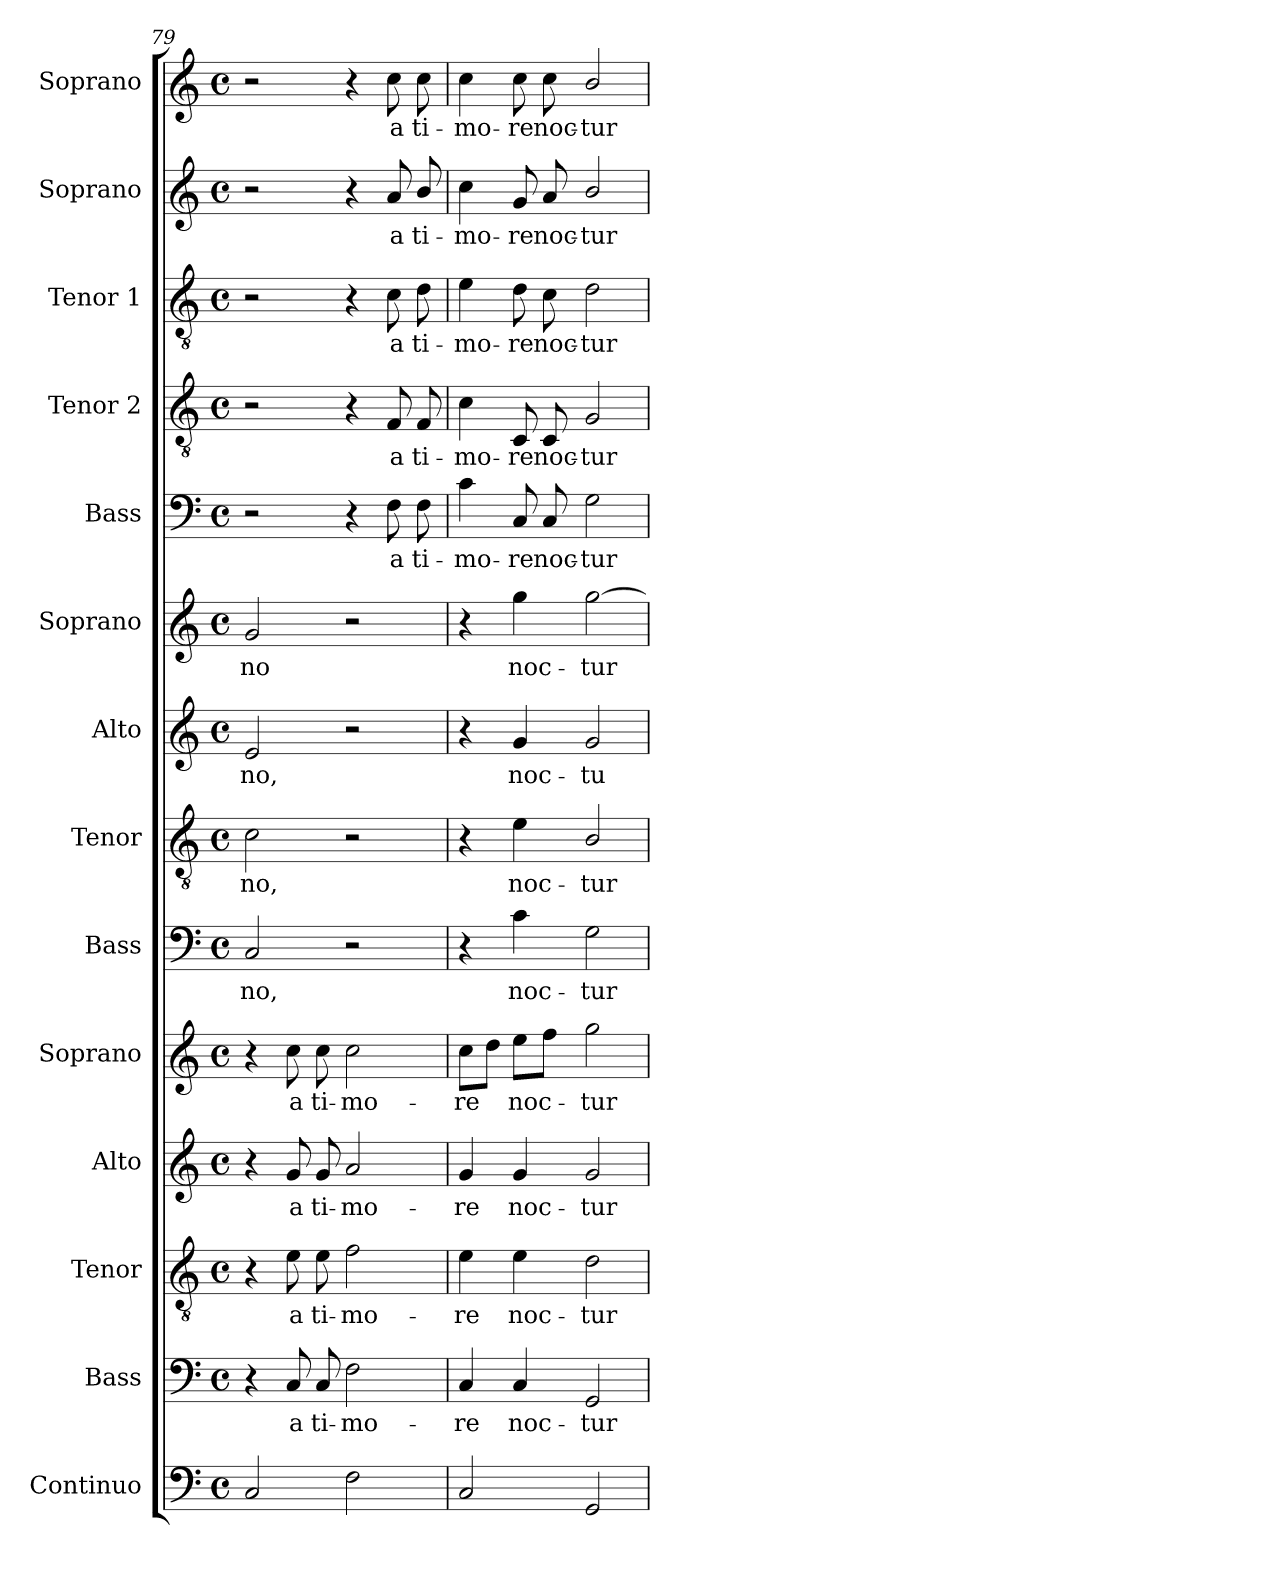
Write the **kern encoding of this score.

**kern	**kern	**text	**kern	**text	**kern	**text	**kern	**text	**kern	**text	**kern	**text	**kern	**text	**kern	**text	**kern	**text	**kern	**text	**kern	**text	**kern	**text	**kern	**text
*part14	*part13	*part13	*part12	*part12	*part11	*part11	*part10	*part10	*part9	*part9	*part8	*part8	*part7	*part7	*part6	*part6	*part5	*part5	*part4	*part4	*part3	*part3	*part2	*part2	*part1	*part1
*staff14	*staff13	*staff13	*staff12	*staff12	*staff11	*staff11	*staff10	*staff10	*staff9	*staff9	*staff8	*staff8	*staff7	*staff7	*staff6	*staff6	*staff5	*staff5	*staff4	*staff4	*staff3	*staff3	*staff2	*staff2	*staff1	*staff1
*I"Continuo	*I"Bass	*	*I"Tenor	*	*I"Alto	*	*I"Soprano	*	*I"Bass	*	*I"Tenor	*	*I"Alto	*	*I"Soprano	*	*I"Bass	*	*I"Tenor 2	*	*I"Tenor 1	*	*I"Soprano	*	*I"Soprano	*
*I'Cont.	*I'B.	*	*I'T.	*	*I'A.	*	*I'S.	*	*I'B.	*	*I'T.	*	*I'A.	*	*I'S.	*	*I'B.	*	*I'T2.	*	*I'T1.	*	*I'S.	*	*I'S.	*
*clefF4	*clefF4	*	*clefGv2	*	*clefG2	*	*clefG2	*	*clefF4	*	*clefGv2	*	*clefG2	*	*clefG2	*	*clefF4	*	*clefGv2	*	*clefGv2	*	*clefG2	*	*clefG2	*
*	*	*	*ITrd7c12	*	*	*	*	*	*	*	*ITrd7c12	*	*	*	*	*	*	*	*ITrd7c12	*	*ITrd7c12	*	*	*	*	*
*k[]	*k[]	*	*k[]	*	*k[]	*	*k[]	*	*k[]	*	*k[]	*	*k[]	*	*k[]	*	*k[]	*	*k[]	*	*k[]	*	*k[]	*	*k[]	*
*C:	*C:	*	*C:	*	*C:	*	*C:	*	*C:	*	*C:	*	*C:	*	*C:	*	*C:	*	*C:	*	*C:	*	*C:	*	*C:	*
*M4/4	*M4/4	*	*M4/4	*	*M4/4	*	*M4/4	*	*M4/4	*	*M4/4	*	*M4/4	*	*M4/4	*	*M4/4	*	*M4/4	*	*M4/4	*	*M4/4	*	*M4/4	*
*met(c)	*met(c)	*	*met(c)	*	*met(c)	*	*met(c)	*	*met(c)	*	*met(c)	*	*met(c)	*	*met(c)	*	*met(c)	*	*met(c)	*	*met(c)	*	*met(c)	*	*met(c)	*
=79	=79	=79	=79	=79	=79	=79	=79	=79	=79	=79	=79	=79	=79	=79	=79	=79	=79	=79	=79	=79	=79	=79	=79	=79	=79	=79
!	!	!	!	!	!	!	!	!	!	!LO:LY:b:color=#000000	!	!	!	!	!	!	!	!	!	!	!	!	!	!	!	!
!	!	!	!	!	!	!	!	!	!	!	!	!LO:LY:b:color=#000000	!	!	!	!	!	!	!	!	!	!	!	!	!	!
!	!	!	!	!	!	!	!	!	!	!	!	!	!	!LO:LY:b:color=#000000	!	!	!	!	!	!	!	!	!	!	!	!
!	!	!	!	!	!	!	!	!	!	!	!	!	!	!	!	!LO:LY:b:color=#000000	!	!	!	!	!	!	!	!	!	!
2Ci/	4r	.	4r	.	4r	.	4r	.	2Ci/	-no,	2Ci\	-no,	2ei/	-no,	2gi/	-no	2r	.	2r	.	2r	.	2r	.	2r	.
!	!	!LO:LY:b:color=#000000	!	!	!	!	!	!	!	!	!	!	!	!	!	!	!	!	!	!	!	!	!	!	!	!
!	!	!	!	!LO:LY:b:color=#000000	!	!	!	!	!	!	!	!	!	!	!	!	!	!	!	!	!	!	!	!	!	!
!	!	!	!	!	!	!LO:LY:b:color=#000000	!	!	!	!	!	!	!	!	!	!	!	!	!	!	!	!	!	!	!	!
!	!	!	!	!	!	!	!	!LO:LY:b:color=#000000	!	!	!	!	!	!	!	!	!	!	!	!	!	!	!	!	!	!
.	8Ci/	a	8Ei\	a	8gi/	a	8cci\	a	.	.	.	.	.	.	.	.	.	.	.	.	.	.	.	.	.	.
!	!	!LO:LY:b:color=#000000	!	!	!	!	!	!	!	!	!	!	!	!	!	!	!	!	!	!	!	!	!	!	!	!
!	!	!	!	!LO:LY:b:color=#000000	!	!	!	!	!	!	!	!	!	!	!	!	!	!	!	!	!	!	!	!	!	!
!	!	!	!	!	!	!LO:LY:b:color=#000000	!	!	!	!	!	!	!	!	!	!	!	!	!	!	!	!	!	!	!	!
!	!	!	!	!	!	!	!	!LO:LY:b:color=#000000	!	!	!	!	!	!	!	!	!	!	!	!	!	!	!	!	!	!
.	8Ci/	ti-	8Ei\	ti-	8gi/	ti-	8cci\	ti-	.	.	.	.	.	.	.	.	.	.	.	.	.	.	.	.	.	.
!	!	!LO:LY:b:color=#000000	!	!	!	!	!	!	!	!	!	!	!	!	!	!	!	!	!	!	!	!	!	!	!	!
!	!	!	!	!LO:LY:b:color=#000000	!	!	!	!	!	!	!	!	!	!	!	!	!	!	!	!	!	!	!	!	!	!
!	!	!	!	!	!	!LO:LY:b:color=#000000	!	!	!	!	!	!	!	!	!	!	!	!	!	!	!	!	!	!	!	!
!	!	!	!	!	!	!	!	!LO:LY:b:color=#000000	!	!	!	!	!	!	!	!	!	!	!	!	!	!	!	!	!	!
2Fi\	2Fi\	-mo-	2Fi\	-mo-	2ai/	-mo-	2cci\	-mo-	2r	.	2r	.	2r	.	2r	.	4r	.	4r	.	4r	.	4r	.	4r	.
!	!	!	!	!	!	!	!	!	!	!	!	!	!	!	!	!	!	!LO:LY:b:color=#000000	!	!	!	!	!	!	!	!
!	!	!	!	!	!	!	!	!	!	!	!	!	!	!	!	!	!	!	!	!LO:LY:b:color=#000000	!	!	!	!	!	!
!	!	!	!	!	!	!	!	!	!	!	!	!	!	!	!	!	!	!	!	!	!	!LO:LY:b:color=#000000	!	!	!	!
!	!	!	!	!	!	!	!	!	!	!	!	!	!	!	!	!	!	!	!	!	!	!	!	!LO:LY:b:color=#000000	!	!
!	!	!	!	!	!	!	!	!	!	!	!	!	!	!	!	!	!	!	!	!	!	!	!	!	!	!LO:LY:b:color=#000000
.	.	.	.	.	.	.	.	.	.	.	.	.	.	.	.	.	8Fi\	a	8FFi/	a	8Ci\	a	8ai/	a	8cci\	a
!	!	!	!	!	!	!	!	!	!	!	!	!	!	!	!	!	!	!LO:LY:b:color=#000000	!	!	!	!	!	!	!	!
!	!	!	!	!	!	!	!	!	!	!	!	!	!	!	!	!	!	!	!	!LO:LY:b:color=#000000	!	!	!	!	!	!
!	!	!	!	!	!	!	!	!	!	!	!	!	!	!	!	!	!	!	!	!	!	!LO:LY:b:color=#000000	!	!	!	!
!	!	!	!	!	!	!	!	!	!	!	!	!	!	!	!	!	!	!	!	!	!	!	!	!LO:LY:b:color=#000000	!	!
!	!	!	!	!	!	!	!	!	!	!	!	!	!	!	!	!	!	!	!	!	!	!	!	!	!	!LO:LY:b:color=#000000
.	.	.	.	.	.	.	.	.	.	.	.	.	.	.	.	.	8Fi\	ti-	8FFi/	ti-	8Di\	ti-	8bi/	ti-	8cci\	ti-
!!LO:PB:g=z
=80	=80	=80	=80	=80	=80	=80	=80	=80	=80	=80	=80	=80	=80	=80	=80	=80	=80	=80	=80	=80	=80	=80	=80	=80	=80	=80
!	!	!LO:LY:b:color=#000000	!	!	!	!	!	!	!	!	!	!	!	!	!	!	!	!	!	!	!	!	!	!	!	!
!	!	!	!	!LO:LY:b:color=#000000	!	!	!	!	!	!	!	!	!	!	!	!	!	!	!	!	!	!	!	!	!	!
!	!	!	!	!	!	!LO:LY:b:color=#000000	!	!	!	!	!	!	!	!	!	!	!	!	!	!	!	!	!	!	!	!
!	!	!	!	!	!	!	!	!LO:LY:b:color=#000000	!	!	!	!	!	!	!	!	!	!	!	!	!	!	!	!	!	!
!	!	!	!	!	!	!	!	!	!	!	!	!	!	!	!	!	!	!LO:LY:b:color=#000000	!	!	!	!	!	!	!	!
!	!	!	!	!	!	!	!	!	!	!	!	!	!	!	!	!	!	!	!	!LO:LY:b:color=#000000	!	!	!	!	!	!
!	!	!	!	!	!	!	!	!	!	!	!	!	!	!	!	!	!	!	!	!	!	!LO:LY:b:color=#000000	!	!	!	!
!	!	!	!	!	!	!	!	!	!	!	!	!	!	!	!	!	!	!	!	!	!	!	!	!LO:LY:b:color=#000000	!	!
!	!	!	!	!	!	!	!	!	!	!	!	!	!	!	!	!	!	!	!	!	!	!	!	!	!	!LO:LY:b:color=#000000
2Ci/	4Ci/	-re	4Ei\	-re	4gi/	-re	8cci\L	-re	4r	.	4r	.	4r	.	4r	.	4ci\	-mo-	4Ci\	-mo-	4Ei\	-mo-	4cci\	-mo-	4cci\	-mo-
.	.	.	.	.	.	.	8ddi\J	.	.	.	.	.	.	.	.	.	.	.	.	.	.	.	.	.	.	.
!	!	!LO:LY:b:color=#000000	!	!	!	!	!	!	!	!	!	!	!	!	!	!	!	!	!	!	!	!	!	!	!	!
!	!	!	!	!LO:LY:b:color=#000000	!	!	!	!	!	!	!	!	!	!	!	!	!	!	!	!	!	!	!	!	!	!
!	!	!	!	!	!	!LO:LY:b:color=#000000	!	!	!	!	!	!	!	!	!	!	!	!	!	!	!	!	!	!	!	!
!	!	!	!	!	!	!	!	!LO:LY:b:color=#000000	!	!	!	!	!	!	!	!	!	!	!	!	!	!	!	!	!	!
!	!	!	!	!	!	!	!	!	!	!LO:LY:b:color=#000000	!	!	!	!	!	!	!	!	!	!	!	!	!	!	!	!
!	!	!	!	!	!	!	!	!	!	!	!	!LO:LY:b:color=#000000	!	!	!	!	!	!	!	!	!	!	!	!	!	!
!	!	!	!	!	!	!	!	!	!	!	!	!	!	!LO:LY:b:color=#000000	!	!	!	!	!	!	!	!	!	!	!	!
!	!	!	!	!	!	!	!	!	!	!	!	!	!	!	!	!LO:LY:b:color=#000000	!	!	!	!	!	!	!	!	!	!
!	!	!	!	!	!	!	!	!	!	!	!	!	!	!	!	!	!	!LO:LY:b:color=#000000	!	!	!	!	!	!	!	!
!	!	!	!	!	!	!	!	!	!	!	!	!	!	!	!	!	!	!	!	!LO:LY:b:color=#000000	!	!	!	!	!	!
!	!	!	!	!	!	!	!	!	!	!	!	!	!	!	!	!	!	!	!	!	!	!LO:LY:b:color=#000000	!	!	!	!
!	!	!	!	!	!	!	!	!	!	!	!	!	!	!	!	!	!	!	!	!	!	!	!	!LO:LY:b:color=#000000	!	!
!	!	!	!	!	!	!	!	!	!	!	!	!	!	!	!	!	!	!	!	!	!	!	!	!	!	!LO:LY:b:color=#000000
.	4Ci/	noc-	4Ei\	noc-	4gi/	noc-	8eei\L	noc-	4ci\	noc-	4Ei\	noc-	4gi/	noc-	4ggi\	noc-	8Ci/	-re	8CCi/	-re	8Di\	-re	8gi/	-re	8cci\	-re
!	!	!	!	!	!	!	!	!	!	!	!	!	!	!	!	!	!	!LO:LY:b:color=#000000	!	!	!	!	!	!	!	!
!	!	!	!	!	!	!	!	!	!	!	!	!	!	!	!	!	!	!	!	!LO:LY:b:color=#000000	!	!	!	!	!	!
!	!	!	!	!	!	!	!	!	!	!	!	!	!	!	!	!	!	!	!	!	!	!LO:LY:b:color=#000000	!	!	!	!
!	!	!	!	!	!	!	!	!	!	!	!	!	!	!	!	!	!	!	!	!	!	!	!	!LO:LY:b:color=#000000	!	!
!	!	!	!	!	!	!	!	!	!	!	!	!	!	!	!	!	!	!	!	!	!	!	!	!	!	!LO:LY:b:color=#000000
.	.	.	.	.	.	.	8ffi\J	.	.	.	.	.	.	.	.	.	8Ci/	noc-	8CCi/	noc-	8Ci\	noc-	8ai/	noc-	8cci\	noc-
!	!	!LO:LY:b:color=#000000	!	!	!	!	!	!	!	!	!	!	!	!	!	!	!	!	!	!	!	!	!	!	!	!
!	!	!	!	!LO:LY:b:color=#000000	!	!	!	!	!	!	!	!	!	!	!	!	!	!	!	!	!	!	!	!	!	!
!	!	!	!	!	!	!LO:LY:b:color=#000000	!	!	!	!	!	!	!	!	!	!	!	!	!	!	!	!	!	!	!	!
!	!	!	!	!	!	!	!	!LO:LY:b:color=#000000	!	!	!	!	!	!	!	!	!	!	!	!	!	!	!	!	!	!
!	!	!	!	!	!	!	!	!	!	!LO:LY:b:color=#000000	!	!	!	!	!	!	!	!	!	!	!	!	!	!	!	!
!	!	!	!	!	!	!	!	!	!	!	!	!LO:LY:b:color=#000000	!	!	!	!	!	!	!	!	!	!	!	!	!	!
!	!	!	!	!	!	!	!	!	!	!	!	!	!	!LO:LY:b:color=#000000	!	!	!	!	!	!	!	!	!	!	!	!
!	!	!	!	!	!	!	!	!	!	!	!	!	!	!	!	!LO:LY:b:color=#000000	!	!	!	!	!	!	!	!	!	!
!	!	!	!	!	!	!	!	!	!	!	!	!	!	!	!	!	!	!LO:LY:b:color=#000000	!	!	!	!	!	!	!	!
!	!	!	!	!	!	!	!	!	!	!	!	!	!	!	!	!	!	!	!	!LO:LY:b:color=#000000	!	!	!	!	!	!
!	!	!	!	!	!	!	!	!	!	!	!	!	!	!	!	!	!	!	!	!	!	!LO:LY:b:color=#000000	!	!	!	!
!	!	!	!	!	!	!	!	!	!	!	!	!	!	!	!	!	!	!	!	!	!	!	!	!LO:LY:b:color=#000000	!	!
!	!	!	!	!	!	!	!	!	!	!	!	!	!	!	!	!	!	!	!	!	!	!	!	!	!	!LO:LY:b:color=#000000
2GGi/	2GGi/	-tur-	2Di\	-tur-	2gi/	-tur-	2ggi\	-tur-	2Gi\	-tur-	2BBi/	-tur-	2gi/	-tu-	[2ggi\	-tur-	2Gi\	-tur-	2GGi/	-tur-	2Di\	-tur-	2bi/	-tur-	2bi/	-tur-
=	=	=	=	=	=	=	=	=	=	=	=	=	=	=	=	=	=	=	=	=	=	=	=	=	=	=
*-	*-	*-	*-	*-	*-	*-	*-	*-	*-	*-	*-	*-	*-	*-	*-	*-	*-	*-	*-	*-	*-	*-	*-	*-	*-	*-
